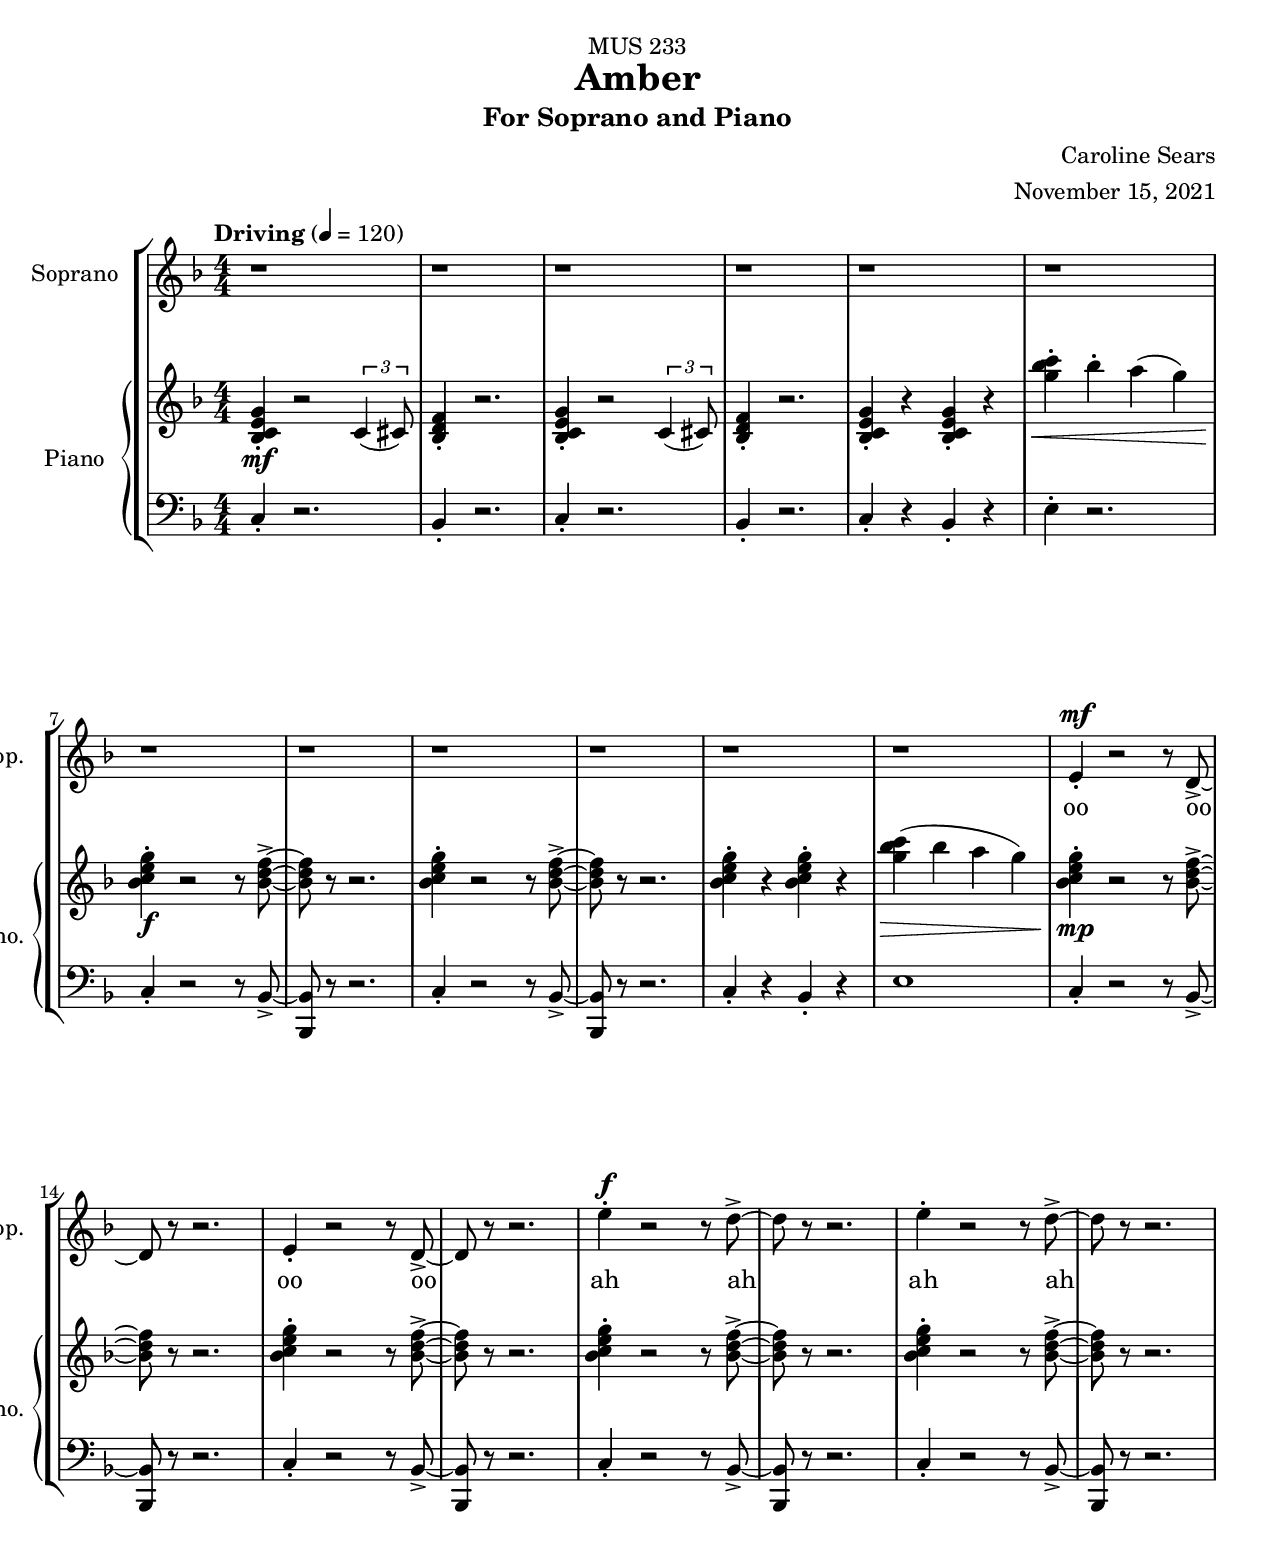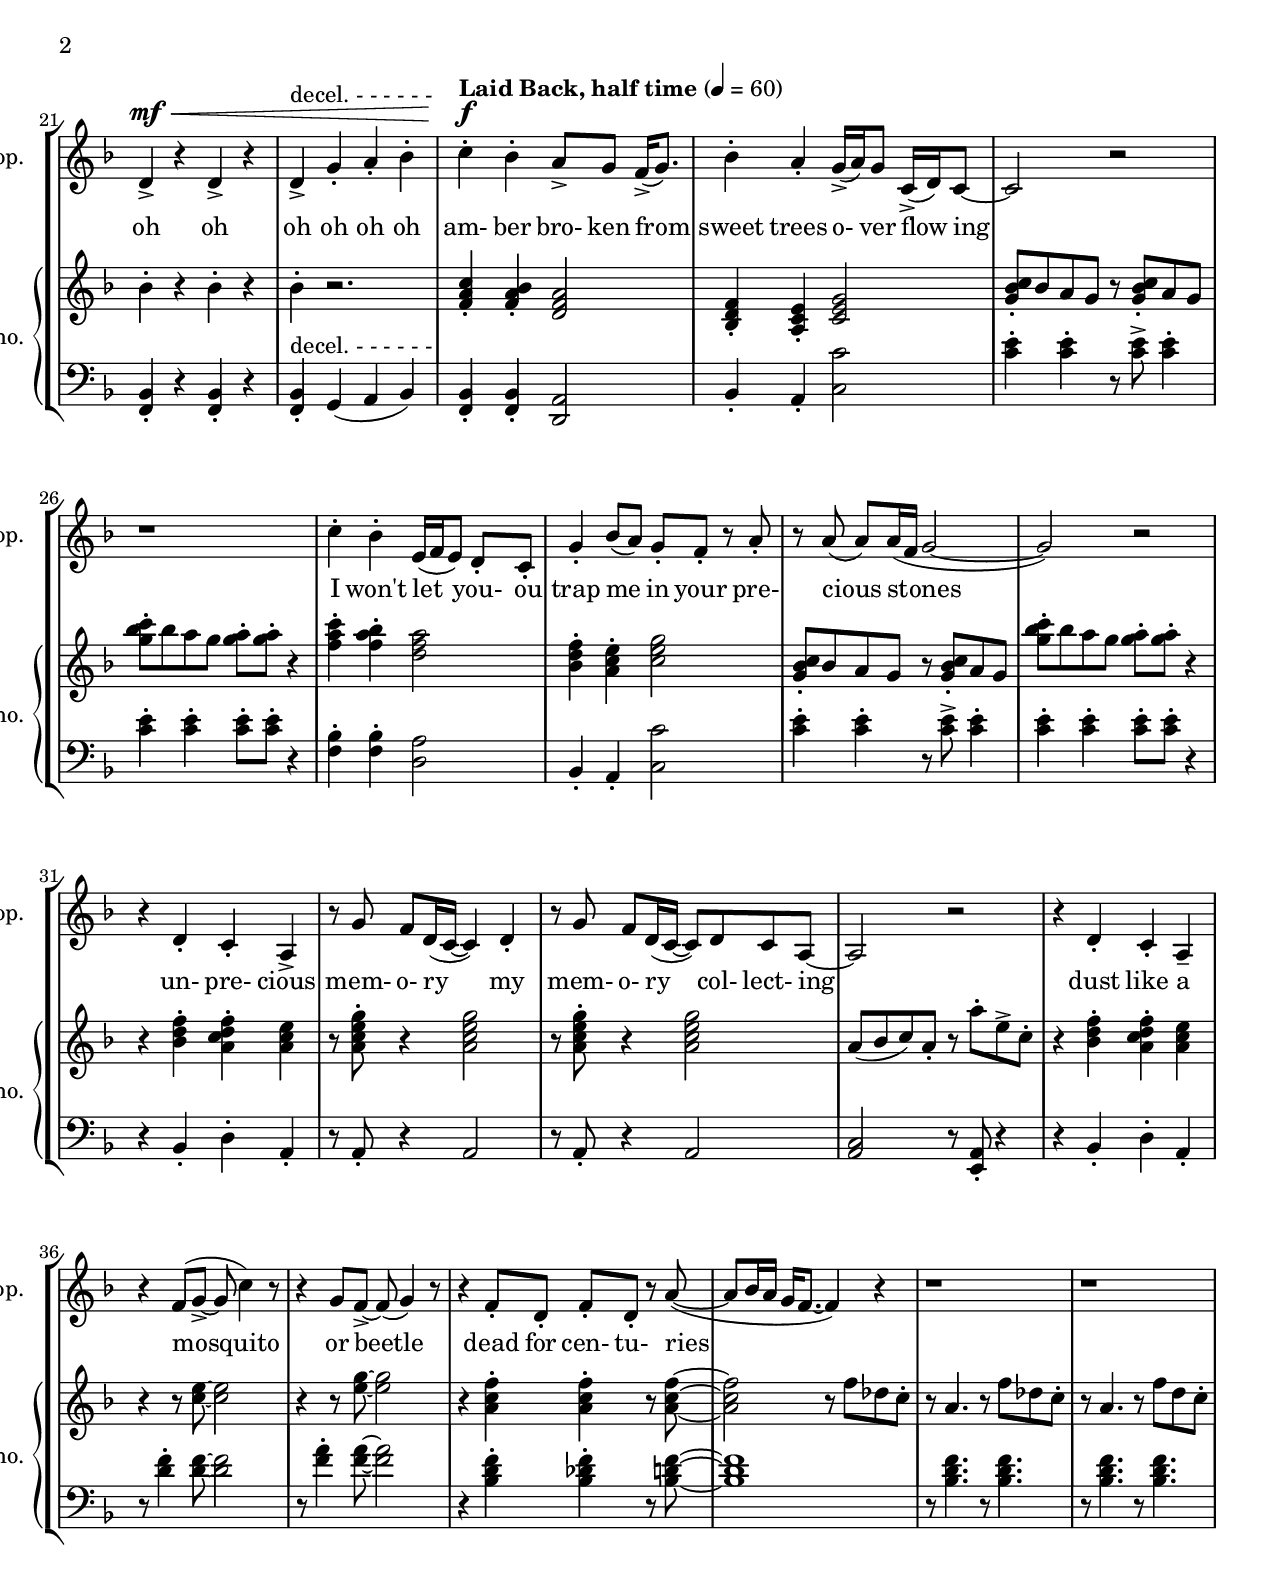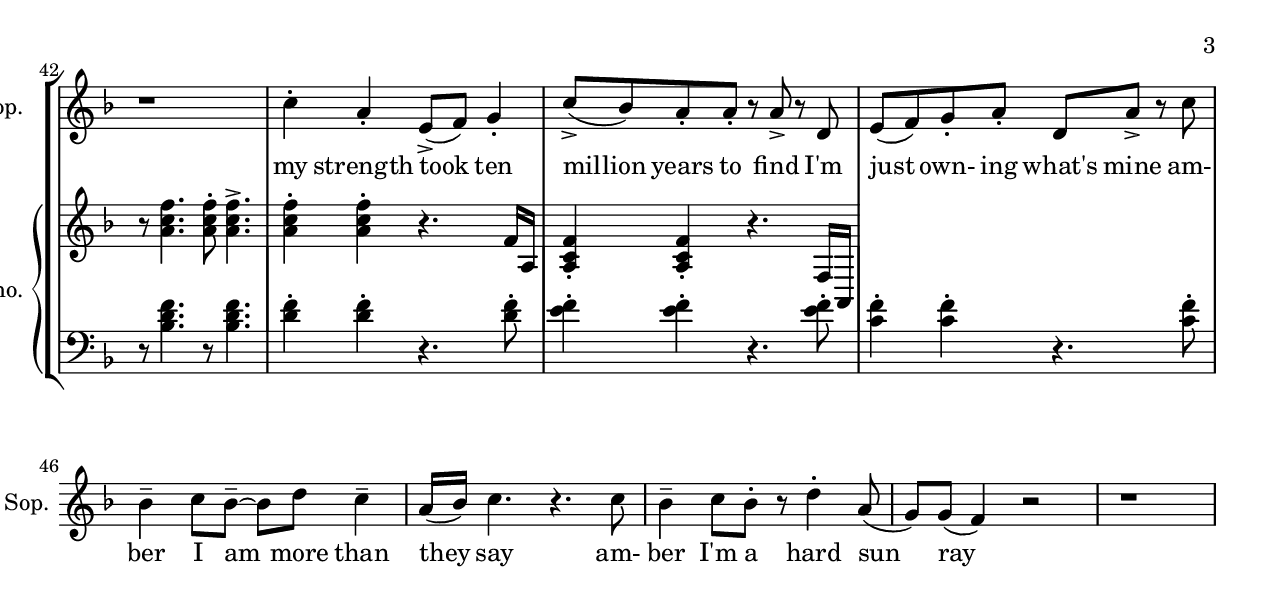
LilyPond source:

%%%%%%%%%%%%%%%%%%%% Header + Paper Dimensions %%%%%%%%%%%%%%%%%%%%
\header {
  title = "Amber"
    subtitle = "For Soprano and Piano"
    dedication = "MUS 233"
    composer = "Caroline Sears"
    arranger = "November 15, 2021"
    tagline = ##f

}
\paper {
  #(set-paper-size "ansi a")
  #(define top-margin (* 0.75 in))
}

%%%%%%%%%%%%%%%%%%%% Musical/Lyrical Content %%%%%%%%%%%%%%%%%%%%%%%%%%

%%%%% VOICE PART %%%%%%%%%%%
theNotes = \relative c'' {
    \set Staff.midiInstrument = "flute"
    \key f \major % C mixolydian
    \numericTimeSignature \time 4/4
    \tempo "Driving" 4 = 120
    \dynamicUp

    %%Intro %%
    r1 | r1 |r1 | r1 | r1 | r1 | r1 | r1 | r1 | r1 | r1 | r1 |
    e,4\staccato\mf r2 r8 d8\accent~ |d8 r8 r2. |e4\staccato r2 r8 d8\accent~ |d8 r8 r2. 
    e'4\staccato\f r2 r8 d8\accent~ |d8 r8 r2. |e4\staccato r2 r8 d8\accent~ |d8 r8 r2. 
    d,4\accent\mf\< r4 d4\accent r4| d4\accent^\markup{"decel. - - - - - -"}  g4\staccato a4\staccato bes\staccato |


    %% Verse 1 %%

    %bar 23%
    \tempo "Laid Back, half time" 4 = 60
    c4\staccato\!\f bes4\staccato  a8\accent g8 f16\accent (g8.) | bes4\staccato  a\staccato g16\accent (a16) g8 c,16\accent (d16) c8~ |
    c2 r2 | r1 |
    %bar 27%
     c'4\staccato bes4\staccato  e,16 (f16 e8)  d8\staccato c8\staccato | g'4\staccato bes8 (a) g8\staccato f8\staccato r8 a8\staccato |
    r8 a8 (a) a16 (f16 g2~ | g2) r2 |
    %bar 31%
    r4 d4\staccato c4\staccato a\accent |r8 g'8 f d16 (c16~c4) d4\staccato | r8 g8 f d16 (c16~c8) d8 c8 a~ |a2 r2 |
    %bar 35%
    r4 d4\staccato c4\staccato a4\tenuto | r4 f'8 (g8\accent~g8 c4) r8 | r4 g8 f8\accent~f8 (g4) r8 | r4 f8\staccato d\staccato f\staccato d\staccato r8 a'8(~a8 bes16  a16 
    g f8.~f4)  r4| r1 |r1| r1 |
    c'4\staccato a\staccato e8\accent (f8) g4\staccato | c8\accent (bes) a8\staccato a8\staccato r8 a\accent r8 d,8 |
    e8 (f) g8\staccato a8\staccato  d,8 a'8\accent r8 c8| bes4\tenuto c8 bes8\tenuto~bes8 d8 c4\tenuto| a16 (bes) c4. r4. c8|
    bes4\tenuto c8 bes8\staccato r8 d4\staccato a8 (g8) g8 (f4) r2 | r1 |


    %% Verse 2 %%

    %% Breakdown %%

    %% Verse 3? %%

    %% End %%
    
  }

theWords =  \lyricmode {
      %% Intro %%%
      oo oo oo oo
      ah ah ah ah
      oh oh oh oh oh oh
      %% Verse 1%%%
      am- ber bro- ken from
      sweet trees o- ver flow ing
      I won't let you- _ou  trap me
      in your pre- cious stones_
      un- pre- cious mem- o- ry my
      mem- o- ry col- lect- ing
      dust like a mosquito or beetle
      dead for cen- tu- ries
      my strength took ten million
      years to find
      I'm just own- ing what's mine
      am- ber I am more than they say
      am- ber I'm a hard sun ray 

  }

%%%%%% PIANO PART %%%%%%%%%%
righthand =\relative c' {
    \key f \major
    \numericTimeSignature \time 4/4

    %%%%%%%% INTRO %%%%%%%%
    \tempo "Driving" 4 = 120
    <bes c e g>4\staccato\mf r2 \tuplet 3/2 {c4 (cis8)} | <bes d f>4\staccato r2.|
    <bes c e g>4\staccato r2 \tuplet 3/2 {c4 (cis8)} | <bes d f>4\staccato r2.|
    <bes c e g>4\staccato r4 <bes c e g>4\staccato r4|
    <g'' bes c>4\staccato\< bes\staccato a (g) |
    <bes, c e g>4\staccato\!\f r2 r8 <bes d f>8\accent~|<bes d f>8 r8 r2. |
    <bes c e g>4\staccato r2 r8 <bes d f>8\accent~|<bes d f>8 r8 r2. |
    <bes c e g>4\staccato r4 <bes c e g>4\staccato r4|
    <g' bes c>4\> (bes a g) |
    <bes, c e g>4\!\mp\staccato r2 r8 <bes d f>8\accent~|<bes d f>8 r8 r2. |
    <bes c e g>4\staccato r2 r8 <bes d f>8\accent~|<bes d f>8 r8 r2. |
    <bes c e g>4\staccato r2 r8 <bes d f>8\accent~|<bes d f>8 r8 r2. |
    <bes c e g>4\staccato r2 r8 <bes d f>8\accent~|<bes d f>8 r8 r2. |
    bes4\staccato r4 bes4\staccato r4 | bes4\staccato r2. | 
    
    %%%% VERSE 1 %%%%%%%%
    \tempo "Laid Back, half time" 4 = 60

    %bar 23%
    <f a c>4\staccato <f a bes>\staccato <d f a>2 | <bes d f>4\staccato <a c e>4\staccato  <c e g>2 |
    <g' bes c>8\staccato  bes  a g r8 <g bes c>8\staccato a g | <g' bes c>8\staccato  bes  a g <g a>8\staccato <g a>8\staccato r4|
    %bar 27%
    <f a c>4\staccato <f a bes>\staccato <d f a>2 | <bes d f>4\staccato <a c e>4\staccato  <c e g>2 |
    <g bes c>8\staccato  bes  a g r8 <g bes c>8\staccato a g | <g' bes c>8\staccato  bes  a g <g a>8\staccato <g a>8\staccato r4|
    %bar 31%
    r4 <bes, d f>4\staccato <a c d f>4\staccato <a c e> | r8 <a c e g>\staccato r4 <a c e g>2 |  r8 <a c e g>\staccato r4 <a c e g>2 | 
    %bar 34%
    a8 (bes c) a\staccato r8 a'\staccato e\accent c\staccato |r4 <bes d f>4\staccato <a c d f>4\staccato <a c e> |
    r4 r8 <c e>8~<c e>2 | r4 r8 <e g>8~<e g>2 | r4 <a, c f>4\staccato <a c f>4\staccato r8 <a c f>8~| <a c f>2 r8 f'8 des c\staccato|
    r8 a4. r8 f'8 des c\staccato | r8 a4. r8 f'8 d c\staccato | r8 <a c f>4. <a c f>8\staccato <a c f>4.\accent  |
    <a c f>4\staccato <a c f>4\staccato r4. f16 a,16 |<a c f>4\staccato <a c f>4\staccato r4. f16 a,16 


  }

lefthand = \relative c {
    \key f \major
    \numericTimeSignature \time 4/4
    \clef "bass"

    %%%%%%%% INTRO %%%%%%%%
    \tempo "Driving" 4 = 120
    c4\staccato r2.|bes4\staccato r2. |
    c4\staccato r2.|bes4\staccato r2. |
    c4\staccato r4 bes4\staccato r4|
    e4\staccato r2.|
    c4\staccato r2 r8 bes8~\accent|<bes bes,>8 r8 r2. |
    c4\staccato r2 r8 bes8~\accent|<bes bes,>8 r8 r2. |
    c4\staccato r4 bes4\staccato r4|
    e1|
    c4\staccato r2 r8 bes8~\accent|<bes bes,>8 r8 r2. |
    c4\staccato r2 r8 bes8~\accent|<bes bes,>8 r8 r2. |
    c4\staccato r2 r8 bes8~\accent|<bes bes,>8 r8 r2. |
    c4\staccato r2 r8 bes8~\accent|<bes bes,>8 r8 r2. |
    <bes f>4\staccato r4 <bes f>4\staccato r4 |
    <bes f>4\staccato^\markup{"decel. - - - - - -"} g4 (a bes) |

    %%%%% VERSE 1 %%%%%%%%%%
    \tempo "Laid Back, half time" 4 = 60

    %bar 23%
    <f bes>4\staccato <f bes>4\staccato <d a'>2 | bes'4\staccato a4\staccato <c c'>2| 
    <c' e>4\staccato <c e>\staccato r8 <c e>\accent <c e>4\staccato  |
     <c e>4\staccato <c e>\staccato <c e>8\staccato <c e>8\staccato r4 |
     %bar 27%
     <f, bes>4\staccato <f bes>4\staccato <d a'>2 | bes4\staccato a4\staccato <c c'>2|
     <c' e>4\staccato <c e>\staccato r8 <c e>\accent <c e>4\staccato  |
     <c e>4\staccato <c e>\staccato <c e>8\staccato <c e>8\staccato r4 |
     %bar 31%
      r4 bes,4\staccato d\staccato a\staccato | r8 a8\staccato r4 a2 |r8 a8\staccato r4 a2 |
      %bar 34%
      <a c>\2 r8 <a e>8\staccato r4 | r4 bes4\staccato d\staccato a\staccato |
      r8 <d' f>4\staccato <d f>8~ <d f>2 | r8 <f a>4\staccato <f a>8~<f a>2 | r4 <bes, d f>4\staccato <bes des f>4\staccato r8 <bes d f>8~|
      <bes d f>1 | r8 <bes d f>4. r8 <bes d f>4. |  r8 <bes d f>4. r8 <bes d f>4. |r8 <bes d f>4. r8 <bes d f>4. |
      <d f>4\staccato <d f>\staccato r4. <d f>8\staccato | <e f>4\staccato <e f>\staccato r4. <e f>8\staccato |
      <c f>4\staccato <c f>4\staccato r4. <c f>8\staccato |
    
  }

%%%%%%%%%%%%%%%%%%%%%%% Score Setup %%%%%%%%%%%%%%%%%%%%%%%%%%%%%%%%%%%
\score {
\new StaffGroup <<
  \new Staff \with {instrumentName = "Soprano" 
    shortInstrumentName = #"Sop. "}
  \new Voice = vocals \theNotes
  \new Lyrics \lyricsto vocals \theWords
  

  \new PianoStaff \with { instrumentName = "Piano" 
    shortInstrumentName = #"Pno. "}
  <<
    \new Staff = "upper" \righthand
    \new Staff = "lower" \lefthand
  >>
>>

  \layout {}
  \midi {}
}